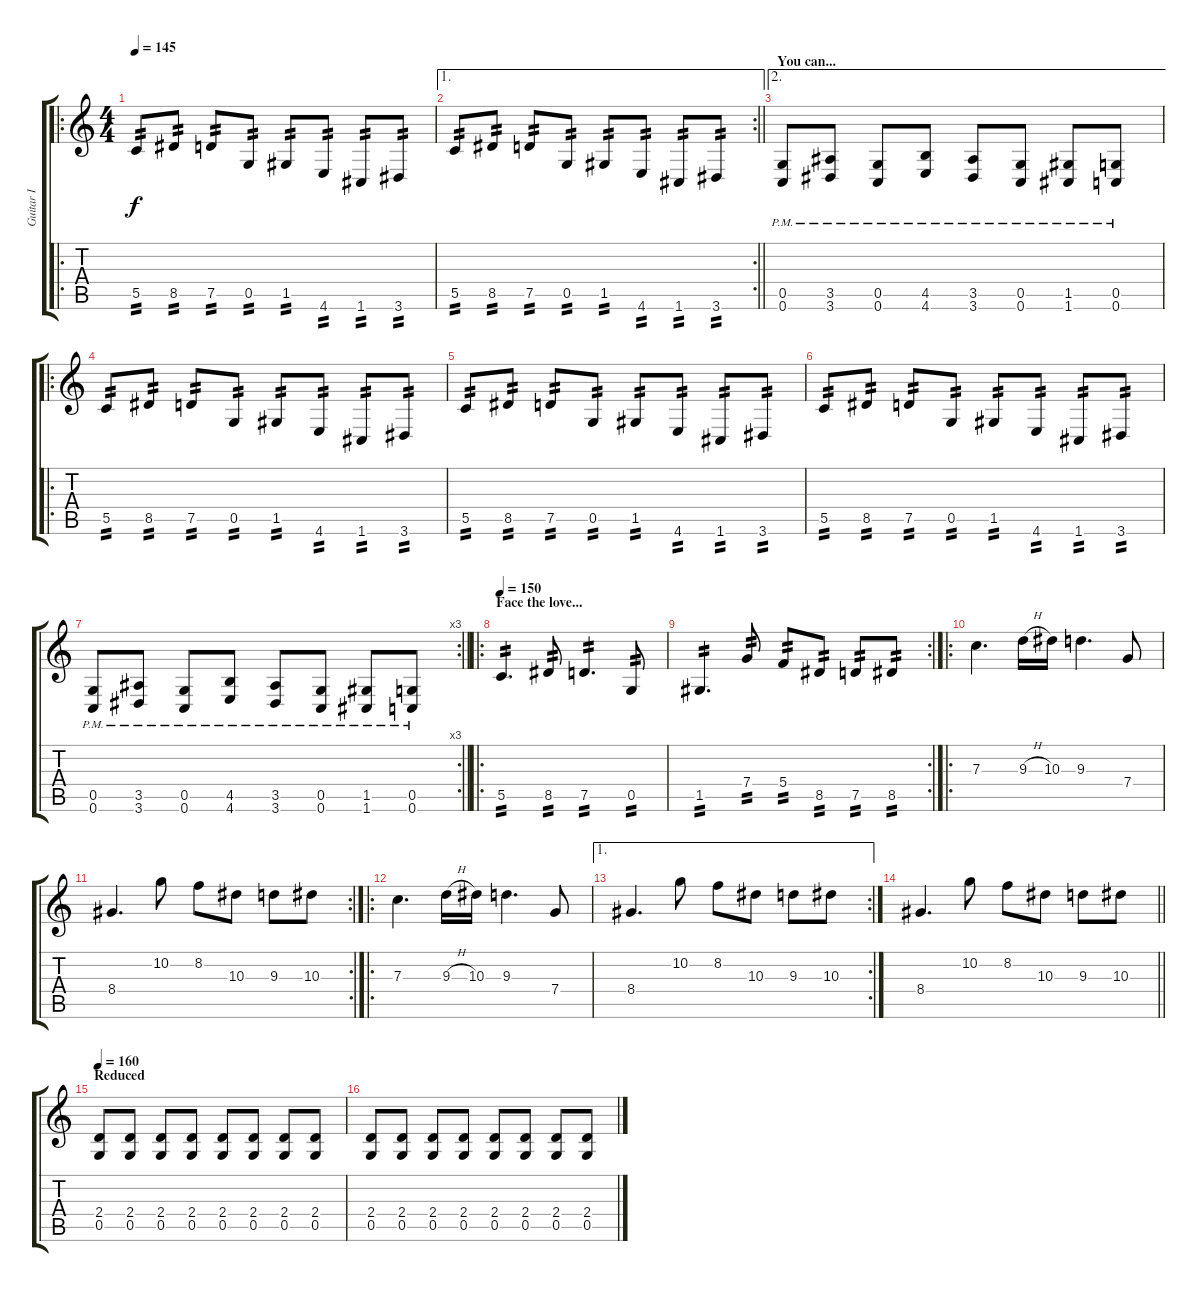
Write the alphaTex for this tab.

\track ("Guitar I" "Guitar I") {instrument distortionguitar}
\staff {score tabs}
\tuning (D4 A3 F3 C3 G2 C2) {hide}
\ro
\ts (4 4)
\tempo 145
\clef g2
\ks c
5.5.8{tp 2 dy f} 8.5.8{tp 2} 7.5.8{tp 2} 0.5.8{tp 2} 1.5.8{tp 2} 4.6.8{tp 2} 1.6.8{tp 2} 3.6.8{tp 2} |
\ae 1
\rc 2
\barLineRight lightlight
5.5.8{tp 2} 8.5.8{tp 2} 7.5.8{tp 2} 0.5.8{tp 2} 1.5.8{tp 2} 4.6.8{tp 2} 1.6.8{tp 2} 3.6.8{tp 2} |
\ae 2
\section ("" "You can...")
(0.5{pm} 0.6{pm}).8 (3.5{pm} 3.6{pm}).8 (0.5{pm} 0.6{pm}).8 (4.5{pm} 4.6{pm}).8 (3.5{pm} 3.6{pm}).8 (0.5{pm} 0.6{pm}).8 (1.5{pm} 1.6{pm}).8 (0.5{pm} 0.6{pm}).8 |
\ro
5.5.8{tp 2} 8.5.8{tp 2} 7.5.8{tp 2} 0.5.8{tp 2} 1.5.8{tp 2} 4.6.8{tp 2} 1.6.8{tp 2} 3.6.8{tp 2} |
5.5.8{tp 2} 8.5.8{tp 2} 7.5.8{tp 2} 0.5.8{tp 2} 1.5.8{tp 2} 4.6.8{tp 2} 1.6.8{tp 2} 3.6.8{tp 2} |
5.5.8{tp 2} 8.5.8{tp 2} 7.5.8{tp 2} 0.5.8{tp 2} 1.5.8{tp 2} 4.6.8{tp 2} 1.6.8{tp 2} 3.6.8{tp 2} |
\rc 3
\barLineRight lightlight
(0.5{pm} 0.6{pm}).8 (3.5{pm} 3.6{pm}).8 (0.5{pm} 0.6{pm}).8 (4.5{pm} 4.6{pm}).8 (3.5{pm} 3.6{pm}).8 (0.5{pm} 0.6{pm}).8 (1.5{pm} 1.6{pm}).8 (0.5{pm} 0.6{pm}).8 |
\ro
\section ("" "Face the love...")
\tempo 150
5.5.4{d tp 2} 8.5.8{tp 2} 7.5.4{d tp 2} 0.5.8{tp 2} |
\rc 2
1.5.4{d tp 2} 7.4.8{tp 2} 5.4.8{tp 2} 8.5.8{tp 2} 7.5.8{tp 2} 8.5.8{tp 2} |
\ro
7.3.4{d} 9.3{h}.16 10.3.16 9.3.4{d} 7.4.8 |
\rc 2
8.4.4{d} 10.2.8 8.2.8 10.3.8 9.3.8 10.3.8 |
\ro
7.3.4{d} 9.3{h}.16 10.3.16 9.3.4{d} 7.4.8 |
\ae 1
\rc 2
8.4.4{d} 10.2.8 8.2.8 10.3.8 9.3.8 10.3.8 |
\barLineRight lightlight
8.4.4{d} 10.2.8 8.2.8 10.3.8 9.3.8 10.3.8 |
\section ("" "Reduced")
\tempo 160
(2.4 0.5).8 (2.4 0.5).8 (2.4 0.5).8 (2.4 0.5).8 (2.4 0.5).8 (2.4 0.5).8 (2.4 0.5).8 (2.4 0.5).8 |
(2.4 0.5).8 (2.4 0.5).8 (2.4 0.5).8 (2.4 0.5).8 (2.4 0.5).8 (2.4 0.5).8 (2.4 0.5).8 (2.4 0.5).8
